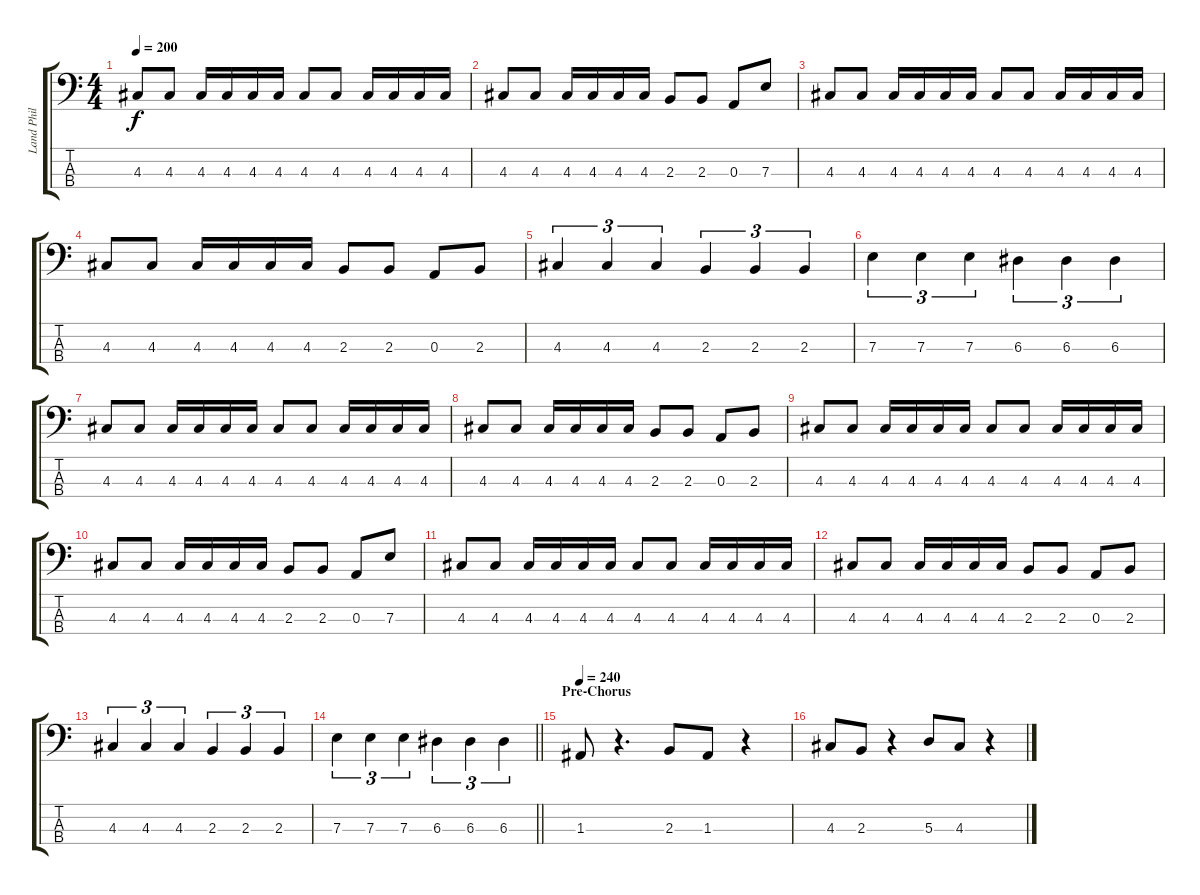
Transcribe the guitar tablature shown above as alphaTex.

\track ("Land Phil" "Land Phil") {instrument electricbasspick}
\staff {score tabs}
\tuning (G2 D2 A1 E1) {hide}
\ts (4 4)
\tempo 200
\clef f4
\ks c
4.3.8{dy f} 4.3.8 4.3.16 4.3.16 4.3.16 4.3.16 4.3.8 4.3.8 4.3.16 4.3.16 4.3.16 4.3.16 |
4.3.8 4.3.8 4.3.16 4.3.16 4.3.16 4.3.16 2.3.8 2.3.8 0.3.8 7.3.8 |
4.3.8 4.3.8 4.3.16 4.3.16 4.3.16 4.3.16 4.3.8 4.3.8 4.3.16 4.3.16 4.3.16 4.3.16 |
4.3.8 4.3.8 4.3.16 4.3.16 4.3.16 4.3.16 2.3.8 2.3.8 0.3.8 2.3.8 |
4.3.4{tu (3 2)} 4.3.4{tu (3 2)} 4.3.4{tu (3 2)} 2.3.4{tu (3 2)} 2.3.4{tu (3 2)} 2.3.4{tu (3 2)} |
7.3.4{tu (3 2)} 7.3.4{tu (3 2)} 7.3.4{tu (3 2)} 6.3.4{tu (3 2)} 6.3.4{tu (3 2)} 6.3.4{tu (3 2)} |
4.3.8 4.3.8 4.3.16 4.3.16 4.3.16 4.3.16 4.3.8 4.3.8 4.3.16 4.3.16 4.3.16 4.3.16 |
4.3.8 4.3.8 4.3.16 4.3.16 4.3.16 4.3.16 2.3.8 2.3.8 0.3.8 2.3.8 |
4.3.8 4.3.8 4.3.16 4.3.16 4.3.16 4.3.16 4.3.8 4.3.8 4.3.16 4.3.16 4.3.16 4.3.16 |
4.3.8 4.3.8 4.3.16 4.3.16 4.3.16 4.3.16 2.3.8 2.3.8 0.3.8 7.3.8 |
4.3.8 4.3.8 4.3.16 4.3.16 4.3.16 4.3.16 4.3.8 4.3.8 4.3.16 4.3.16 4.3.16 4.3.16 |
4.3.8 4.3.8 4.3.16 4.3.16 4.3.16 4.3.16 2.3.8 2.3.8 0.3.8 2.3.8 |
4.3.4{tu (3 2)} 4.3.4{tu (3 2)} 4.3.4{tu (3 2)} 2.3.4{tu (3 2)} 2.3.4{tu (3 2)} 2.3.4{tu (3 2)} |
\barLineRight lightlight
7.3.4{tu (3 2)} 7.3.4{tu (3 2)} 7.3.4{tu (3 2)} 6.3.4{tu (3 2)} 6.3.4{tu (3 2)} 6.3.4{tu (3 2)} |
\section ("" "Pre-Chorus")
\tempo 240
1.3.8 r.4{d} 2.3.8 1.3.8 r.4 |
4.3.8 2.3.8 r.4 5.3.8 4.3.8 r.4
